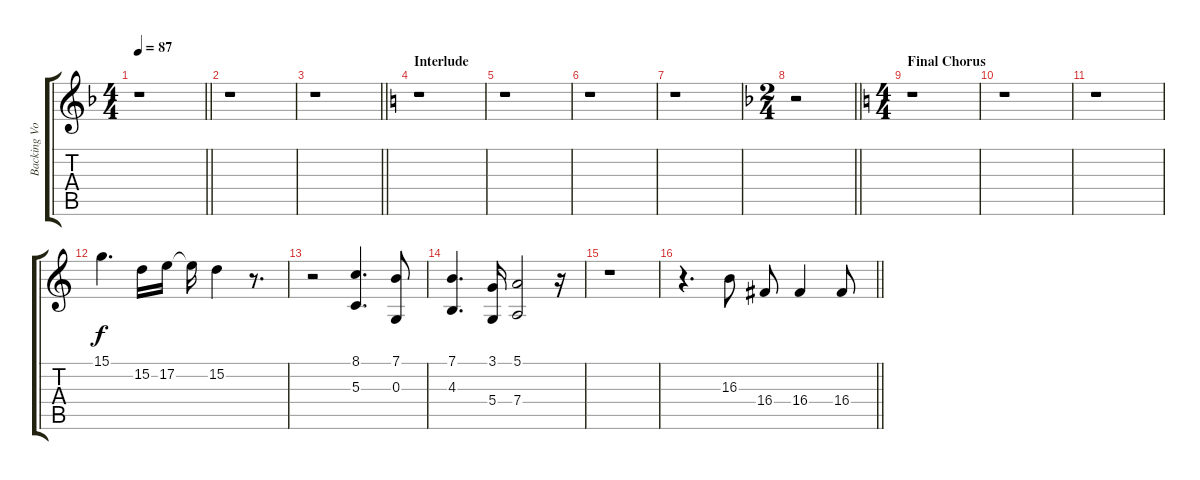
\track ("Backing Vocals No.1" "Backing Vo") {instrument lead6voice}
\staff {score tabs}
\tuning (E4 B3 G3 D3 A2 E2) {hide}
\ts (4 4)
\tempo 87
\clef g2
\barLineRight lightlight
\ks f
r.1{dy f} |
r.1 |
\barLineRight lightlight
r.1 |
\section ("" "Interlude")
\ks c
r.1 |
r.1 |
r.1 |
r.1 |
\ts (2 4)
\barLineRight lightlight
\ks f
r.2{volume 12} |
\ts (4 4)
\section ("" "Final Chorus")
\ks c
r.1 |
r.1 |
r.1 |
15.1.4{d} 15.2.16 17.2.16 17.2{t}.16 15.2.4 r.8{d} |
r.2{volume 9} (8.1 5.3).4{d} (7.1 0.3).8 |
(7.1 4.3).4{d} (3.1 5.4).16 (5.1 7.4).2 r.16 |
r.1{volume 12 instrument lead6voice} |
\barLineRight lightlight
r.4{d} 16.3.8 16.4.8 16.4.4 16.4.8
